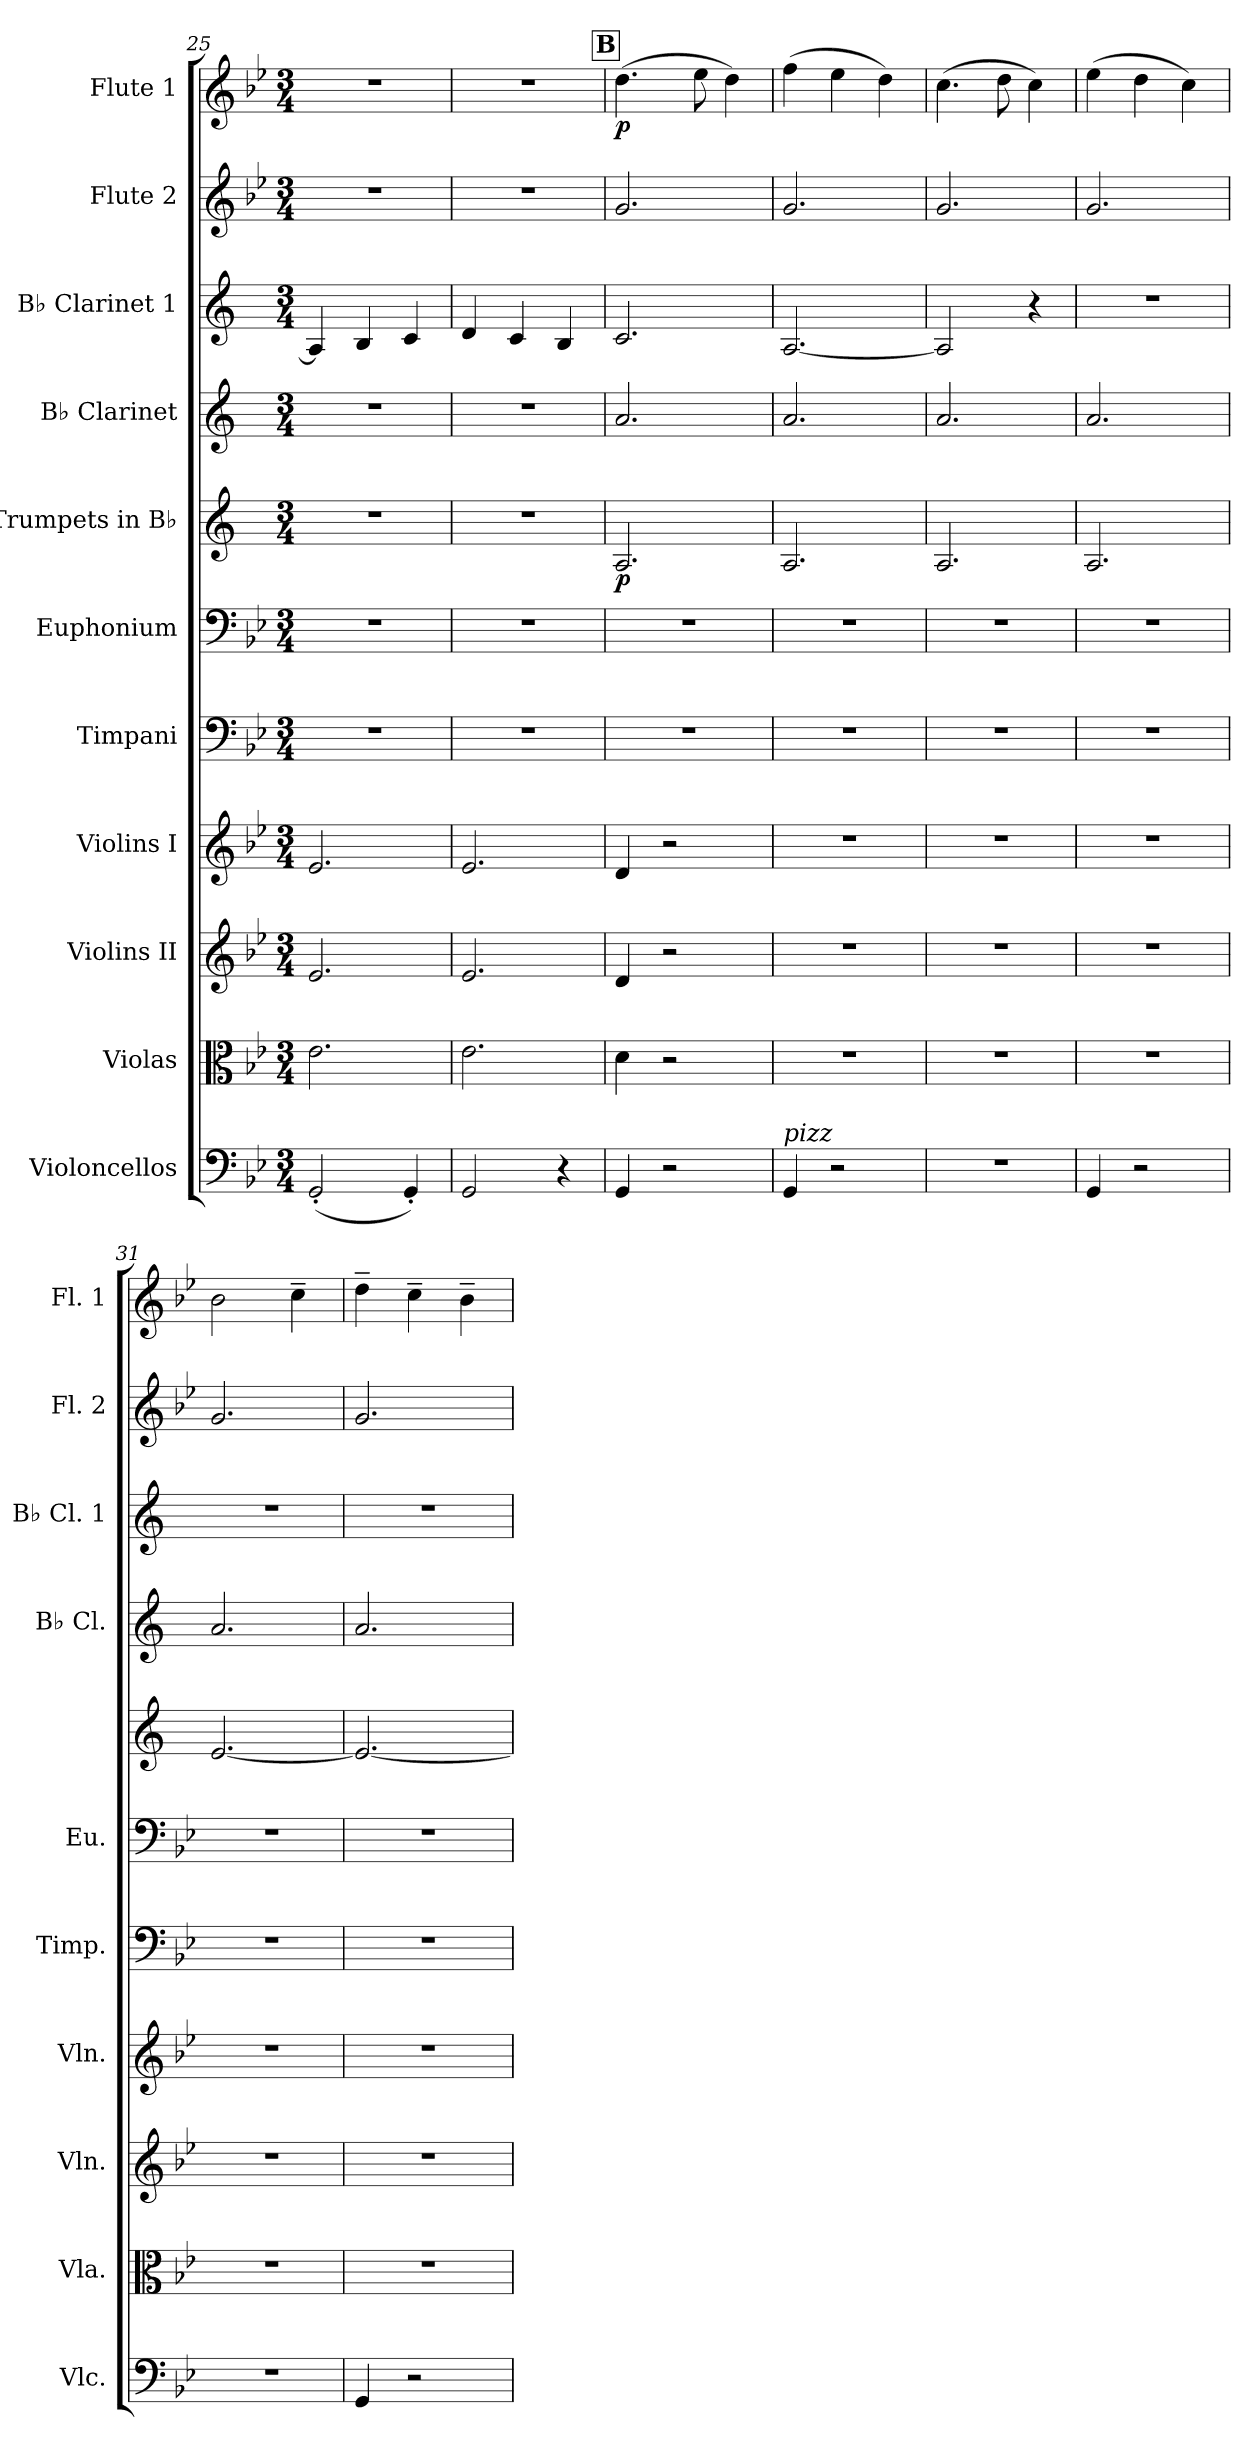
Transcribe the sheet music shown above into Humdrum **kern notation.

**kern	**kern	**kern	**kern	**kern	**kern	**kern	**dynam	**kern	**kern	**kern	**kern	**dynam
*part11	*part10	*part9	*part8	*part7	*part6	*part5	*part5	*part4	*part3	*part2	*part1	*part1
*staff11	*staff10	*staff9	*staff8	*staff7	*staff6	*staff5	*staff5	*staff4	*staff3	*staff2	*staff1	*staff1
*I"Violoncellos	*I"Violas	*I"Violins II	*I"Violins I	*I"Timpani	*I"Euphonium	*I"Trumpets in B♭	*	*I"B♭ Clarinet	*I"B♭ Clarinet 1	*I"Flute 2	*I"Flute 1	*
*I'Vlc.	*I'Vla.	*I'Vln.	*I'Vln.	*I'Timp.	*I'Eu.	*	*	*I'B♭ Cl.	*I'B♭ Cl. 1	*I'Fl. 2	*I'Fl. 1	*
*clefF4	*clefC3	*clefG2	*clefG2	*clefF4	*clefF4	*clefG2	*	*clefG2	*clefG2	*clefG2	*clefG2	*
*	*	*	*	*	*	*ITrd1c2	*	*ITrd1c2	*ITrd1c2	*	*	*
*k[b-e-]	*k[b-e-]	*k[b-e-]	*k[b-e-]	*k[b-e-]	*k[b-e-]	*k[b-e-]	*	*k[b-e-]	*k[b-e-]	*k[b-e-]	*k[b-e-]	*
*M3/4	*M3/4	*M3/4	*M3/4	*M3/4	*M3/4	*M3/4	*	*M3/4	*M3/4	*M3/4	*M3/4	*
=25	=25	=25	=25	=25	=25	=25	=25	=25	=25	=25	=25	=25
(2GG'/	2.e-\	2.e-/	2.e-/	2.r	2.r	2.r	.	2.r	4G/]	2.r	2.r	.
.	.	.	.	.	.	.	.	.	4A/	.	.	.
4GG'/)	.	.	.	.	.	.	.	.	4B-/	.	.	.
=26	=26	=26	=26	=26	=26	=26	=26	=26	=26	=26	=26	=26
2GG/	2.e-\	2.e-/	2.e-/	2.r	2.r	2.r	.	2.r	4c/	2.r	2.r	.
.	.	.	.	.	.	.	.	.	4B-/	.	.	.
4r	.	.	.	.	.	.	.	.	4A/	.	.	.
!!LO:REH:place=s1:a:B:fs=14:t=B
=27	=27	=27	=27	=27	=27	=27	=27	=27	=27	=27	=27	=27
!	!	!	!	!	!	!	!LO:DY:b	!	!	!	!	!LO:DY:b
4GG/	4d\	4d/	4d/	2.r	2.r	2.G/	p	2.g/	2.B-/	2.g/	(4.dd\	p
2r	2r	2r	2r	.	.	.	.	.	.	.	.	.
.	.	.	.	.	.	.	.	.	.	.	8ee-\	.
.	.	.	.	.	.	.	.	.	.	.	4dd\)	.
=28	=28	=28	=28	=28	=28	=28	=28	=28	=28	=28	=28	=28
!LO:TX:a:i:t=pizz	!	!	!	!	!	!	!	!	!	!	!	!
4GG/	2.r	2.r	2.r	2.r	2.r	2.G/	.	2.g/	[2.G/	2.g/	(4ff\	.
2r	.	.	.	.	.	.	.	.	.	.	4ee-\	.
.	.	.	.	.	.	.	.	.	.	.	4dd\)	.
=29	=29	=29	=29	=29	=29	=29	=29	=29	=29	=29	=29	=29
2.r	2.r	2.r	2.r	2.r	2.r	2.G/	.	2.g/	2G/]	2.g/	(4.cc\	.
.	.	.	.	.	.	.	.	.	.	.	8dd\	.
.	.	.	.	.	.	.	.	.	4r	.	4cc\)	.
=30	=30	=30	=30	=30	=30	=30	=30	=30	=30	=30	=30	=30
4GG/	2.r	2.r	2.r	2.r	2.r	2.G/	.	2.g/	2.r	2.g/	(4ee-\	.
2r	.	.	.	.	.	.	.	.	.	.	4dd\	.
.	.	.	.	.	.	.	.	.	.	.	4cc\)	.
!!LO:PB:g=z
=31	=31	=31	=31	=31	=31	=31	=31	=31	=31	=31	=31	=31
2.r	2.r	2.r	2.r	2.r	2.r	[2.d/	.	2.g/	2.r	2.g/	2b-\	.
.	.	.	.	.	.	.	.	.	.	.	4cc~\	.
=32	=32	=32	=32	=32	=32	=32	=32	=32	=32	=32	=32	=32
4GG/	2.r	2.r	2.r	2.r	2.r	2.d/_	.	2.g/	2.r	2.g/	4dd~\	.
2r	.	.	.	.	.	.	.	.	.	.	4cc~\	.
.	.	.	.	.	.	.	.	.	.	.	4b-~\	.
=	=	=	=	=	=	=	=	=	=	=	=	=
*-	*-	*-	*-	*-	*-	*-	*-	*-	*-	*-	*-	*-
